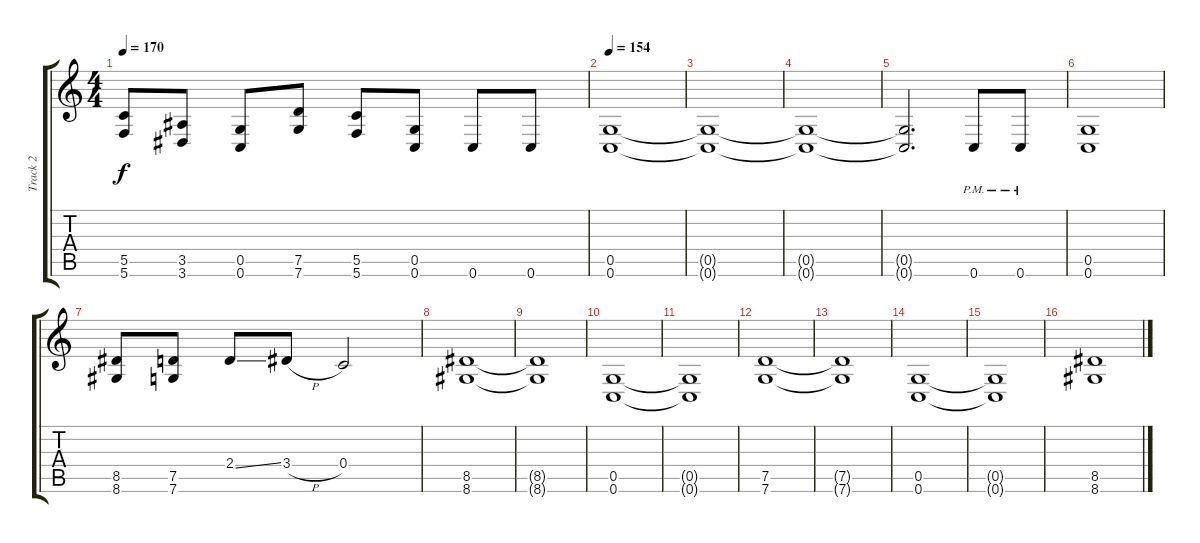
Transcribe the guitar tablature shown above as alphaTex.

\track ("Track 2" "Track 2") {instrument distortionguitar}
\staff {score tabs}
\tuning (D4 A3 F3 C3 G2 C2) {hide}
\ts (4 4)
\tempo 170
\clef g2
\ks c
(5.5 5.6).8{dy f} (3.5 3.6).8 (0.5 0.6).8 (7.5 7.6).8 (5.5 5.6).8 (0.5 0.6).8 0.6.8 0.6.8 |
\tempo 154
(0.5 0.6).1 |
(0.5{t} 0.6{t}).1 |
(0.5{t} 0.6{t}).1 |
(0.5{t} 0.6{t}).2{d} 0.6{pm}.8 0.6{pm}.8 |
(0.5 0.6).1 |
(8.5 8.6).8 (7.5 7.6).8 2.4{ss}.8 3.4{h}.8 0.4.2 |
(8.5 8.6).1 |
(8.5{t} 8.6{t}).1 |
(0.5 0.6).1 |
(0.5{t} 0.6{t}).1 |
(7.5 7.6).1 |
(7.5{t} 7.6{t}).1 |
(0.5 0.6).1 |
(0.5{t} 0.6{t}).1 |
(8.5 8.6).1
